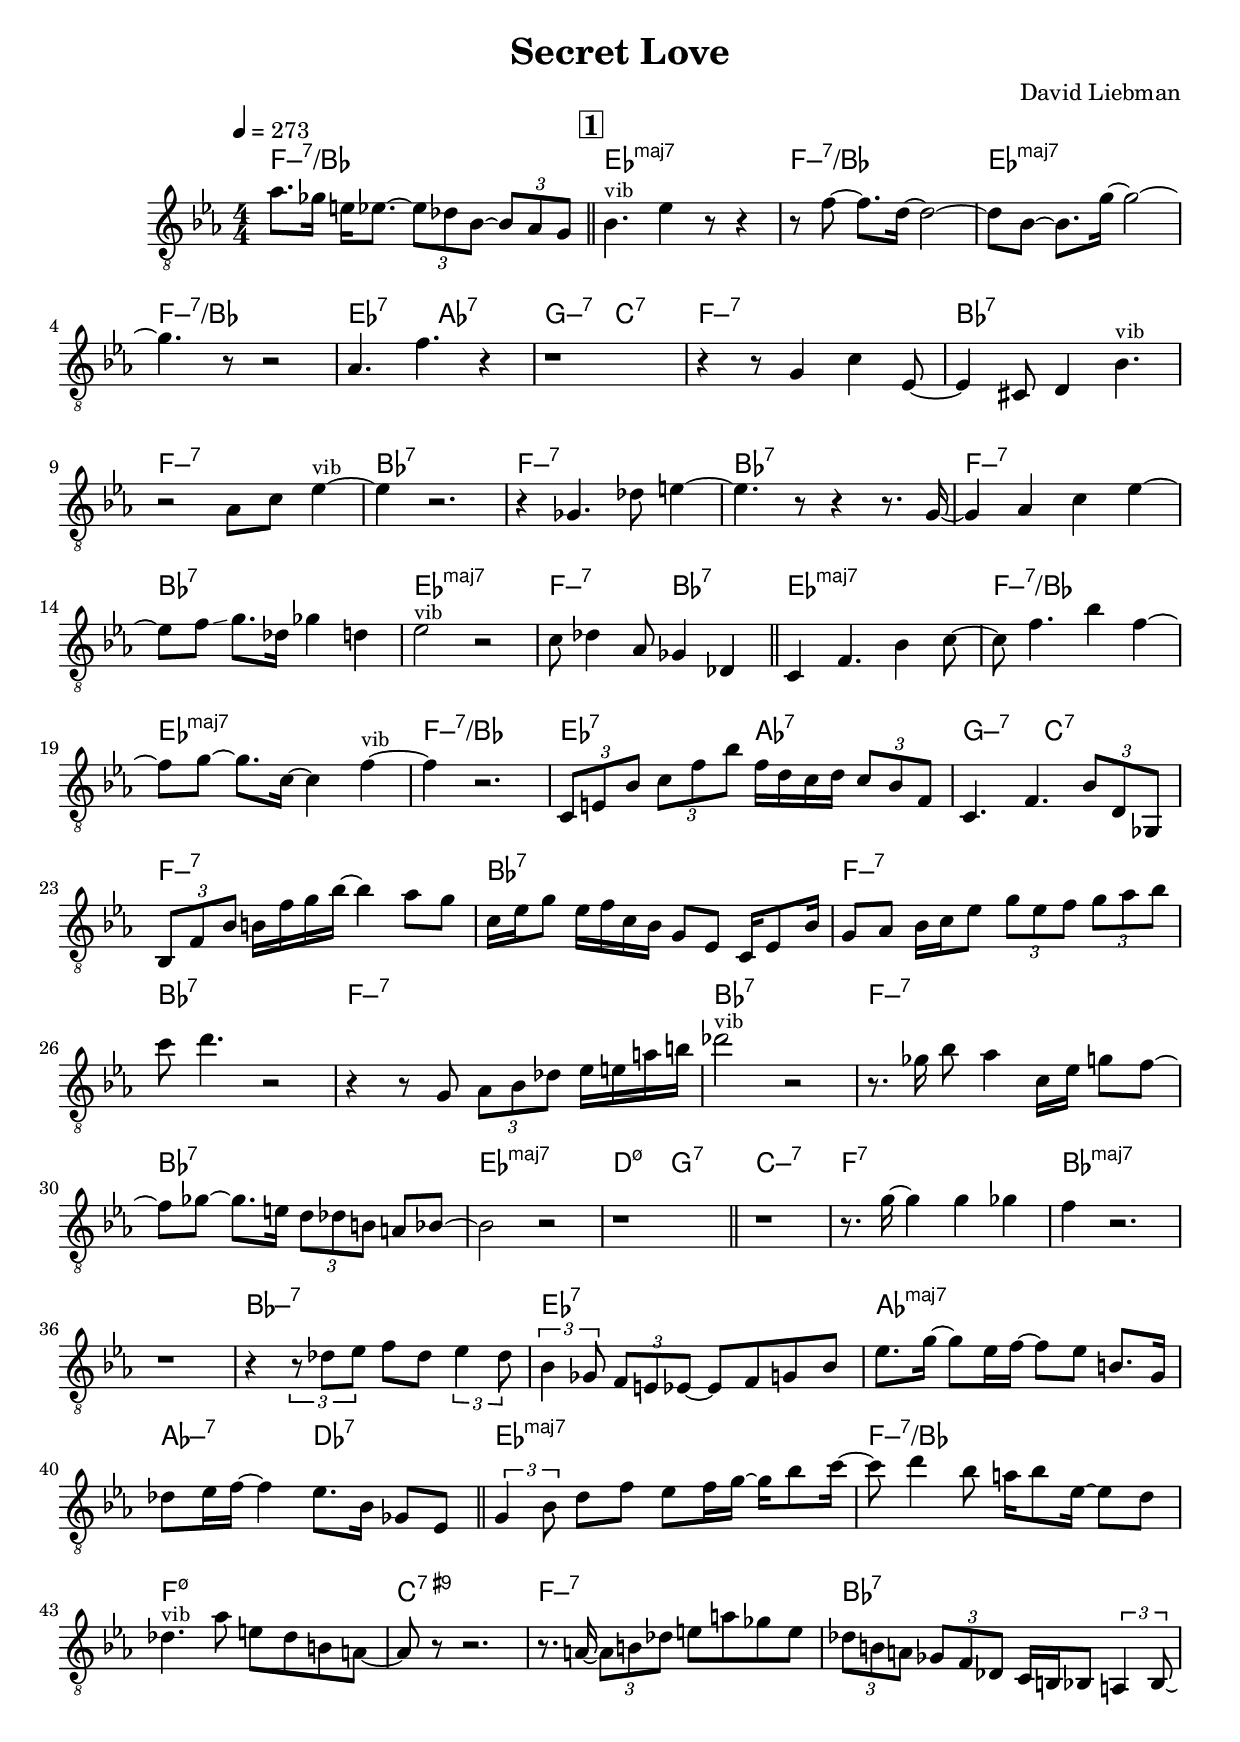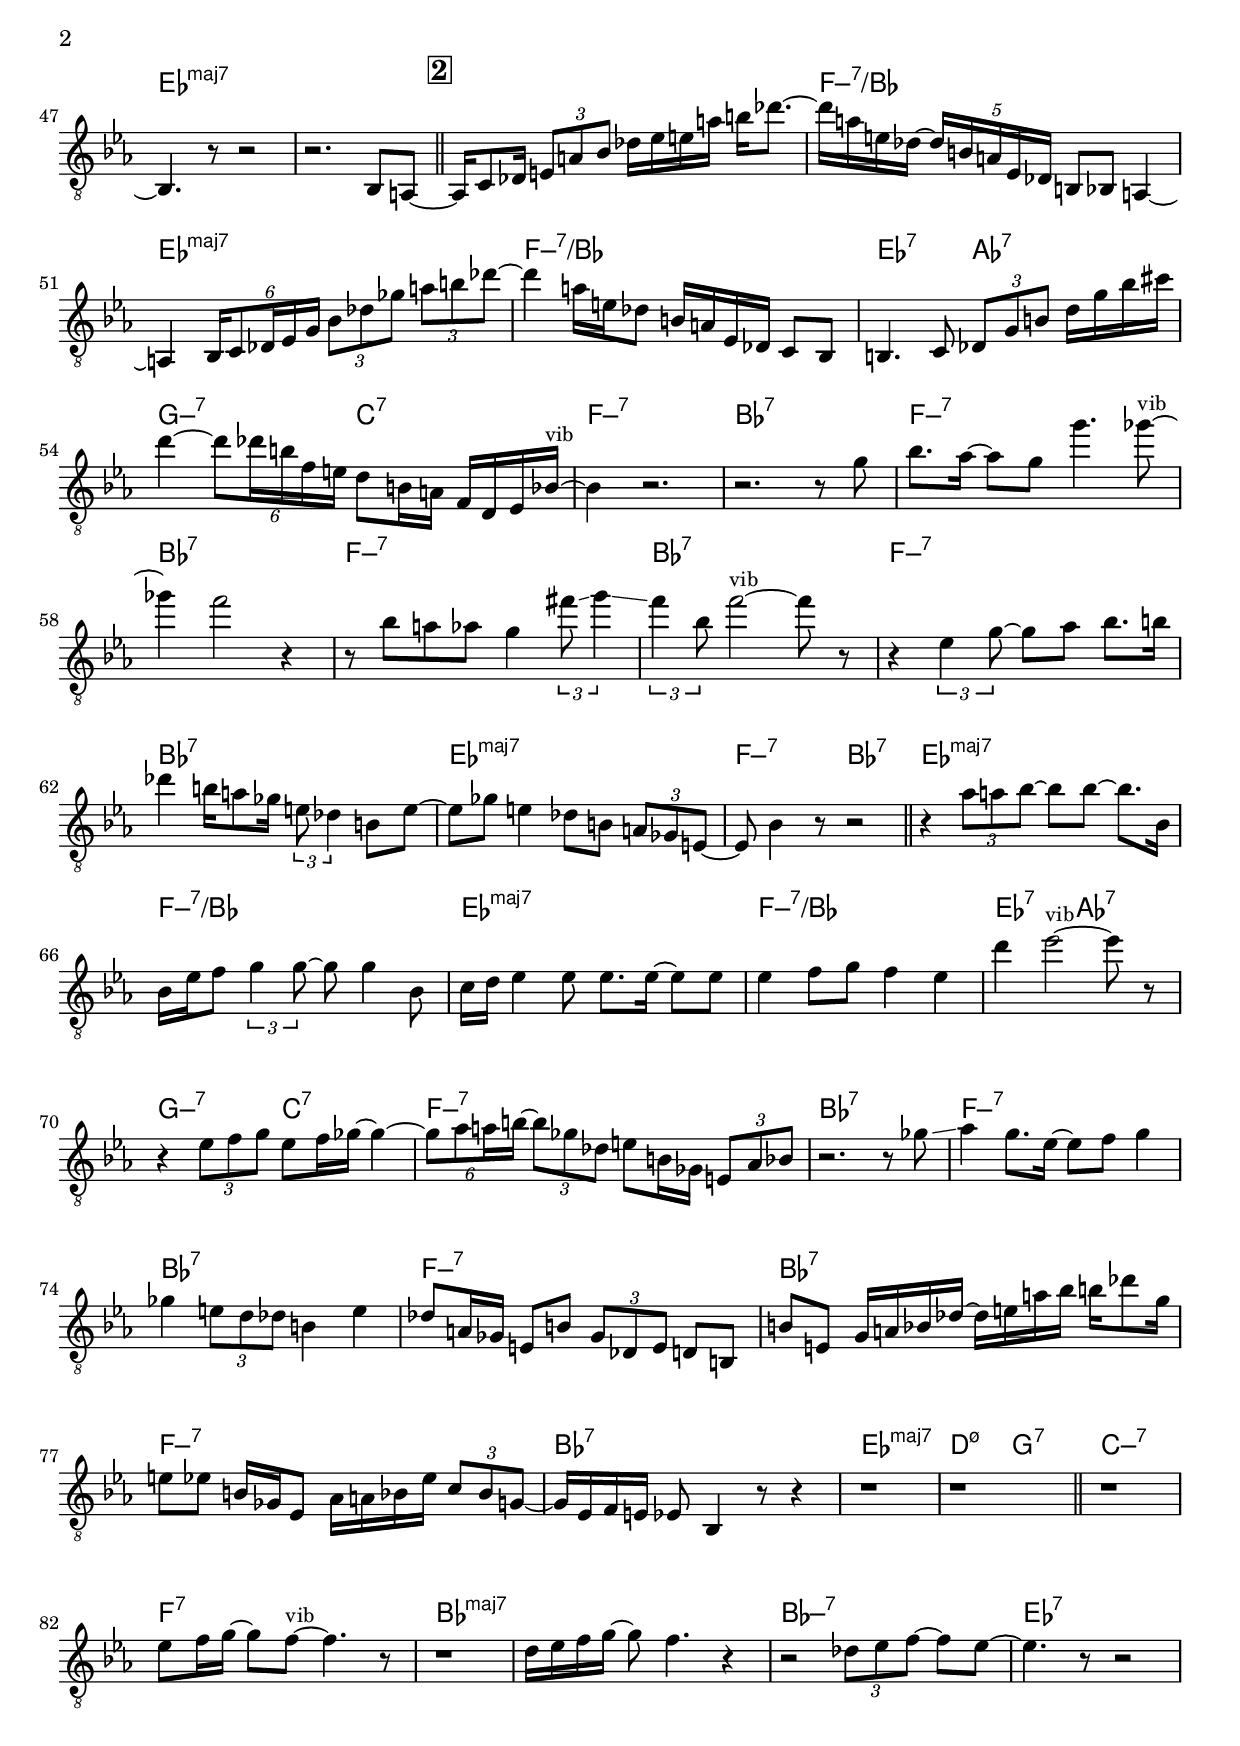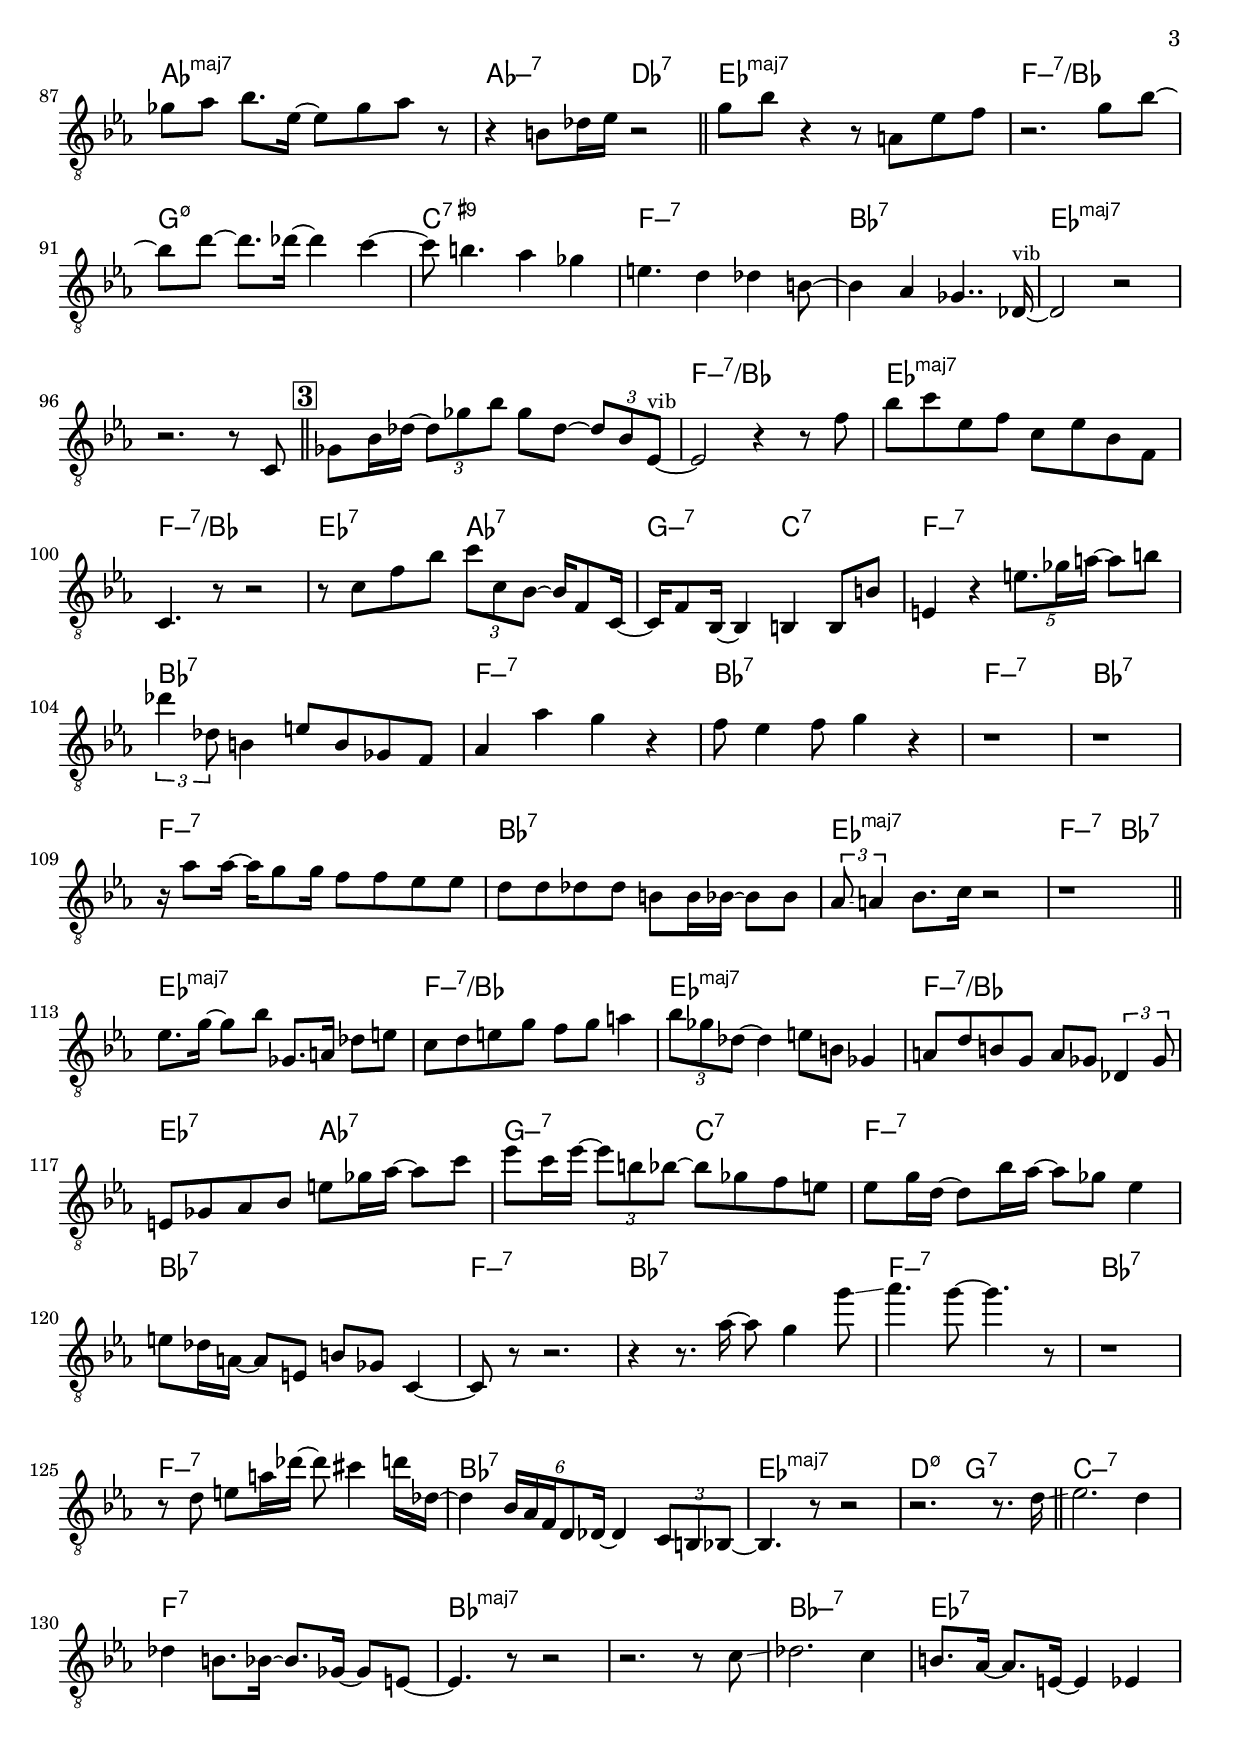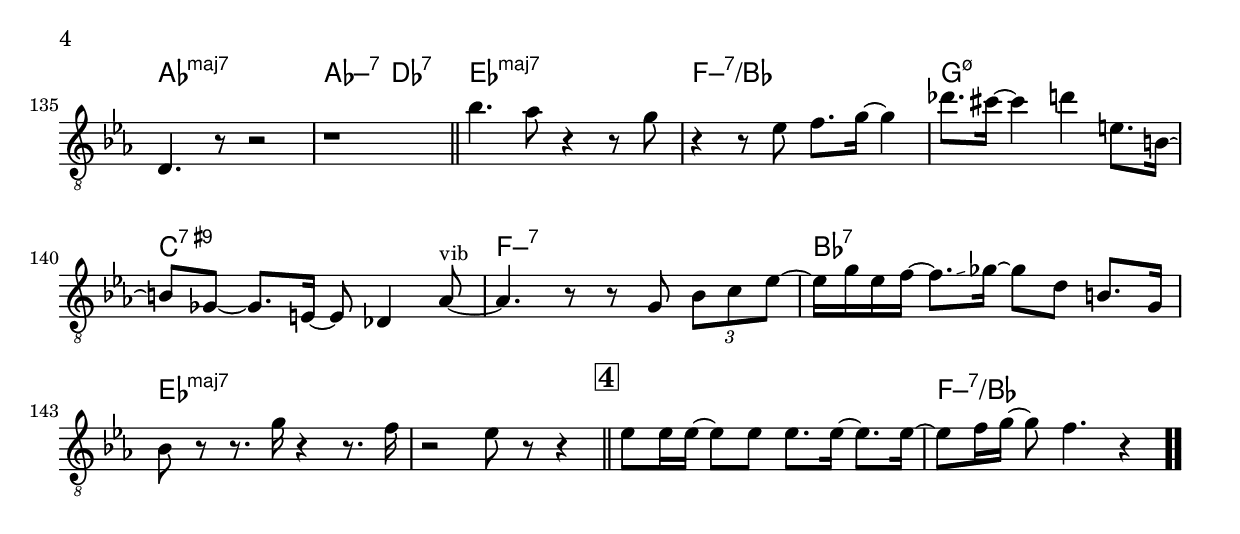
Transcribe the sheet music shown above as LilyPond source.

\version "2.13.2"

#(ly:set-option 'point-and-click #f)

\header {
  title = "Secret Love"
  composer = "David Liebman"
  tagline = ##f
}
global =
{
    \override Staff.TimeSignature #'style = #'()
    \time 4/4
    \clef "treble_8"
    \key es \major
    \override Rest #'direction = #'0
    \override MultiMeasureRest #'staff-position = #0
}
\score
{
<<
    \transpose c' c'

    \new ChordNames { \chords {
      \set majorSevenSymbol = \markup { "maj7" }
      \set minorChordModifier = \markup { \char ##x2013 }
      | f1:min7/bes 
      | es1:maj | f1:min7/bes | es1:maj | f1:min7/bes | es2:7 aes2:7 | g2:min7 c2:7 | f1:min7 | bes1:7 
      | f1:min7 | bes1:7 | f1:min7 | bes1:7 | f1:min7 | bes1:7 | es1:maj | f2:min7 bes2:7 
      | es1:maj | f1:min7/bes | es1:maj | f1:min7/bes | es2:7 aes2:7 | g2:min7 c2:7 | f1:min7 | bes1:7 
      | f1:min7 | bes1:7 | f1:min7 | bes1:7 | f1:min7 | bes1:7 | es1:maj | d2:min5-7 g2:7 
      | c1:min7 | f1:7 | bes1:maj | s1 | bes1:min7 | es1:7 | aes1:maj | aes2:min7 des2:7 
      | es1:maj | f1:min7/bes | f1:min5-7 | c1:9+ | f1:min7 | bes1:7 | es1:maj | s1 
      | s1 | f1:min7/bes | es1:maj | f1:min7/bes | es2:7 aes2:7 | g2:min7 c2:7 | f1:min7 | bes1:7 
      | f1:min7 | bes1:7 | f1:min7 | bes1:7 | f1:min7 | bes1:7 | es1:maj | f2:min7 bes2:7 
      | es1:maj | f1:min7/bes | es1:maj | f1:min7/bes | es2:7 aes2:7 | g2:min7 c2:7 | f1:min7 | bes1:7 
      | f1:min7 | bes1:7 | f1:min7 | bes1:7 | f1:min7 | bes1:7 | es1:maj | d2:min5-7 g2:7 
      | c1:min7 | f1:7 | bes1:maj | s1 | bes1:min7 | es1:7 | aes1:maj | aes2:min7 des2:7 
      | es1:maj | f1:min7/bes | g1:min5-7 | c1:9+ | f1:min7 | bes1:7 | es1:maj | s1 
      | s1 | f1:min7/bes | es1:maj | f1:min7/bes | es2:7 aes2:7 | g2:min7 c2:7 | f1:min7 | bes1:7 
      | f1:min7 | bes1:7 | f1:min7 | bes1:7 | f1:min7 | bes1:7 | es1:maj | f2:min7 bes2:7 
      | es1:maj | f1:min7/bes | es1:maj | f1:min7/bes | es2:7 aes2:7 | g2:min7 c2:7 | f1:min7 | bes1:7 
      | f1:min7 | bes1:7 | f1:min7 | bes1:7 | f1:min7 | bes1:7 | es1:maj | d2:min5-7 g2:7 
      | c1:min7 | f1:7 | bes1:maj | s1 | bes1:min7 | es1:7 | aes1:maj | aes2:min7 des2:7 
      | es1:maj | f1:min7/bes | g1:min5-7 | c1:9+ | f1:min7 | bes1:7 | es1:maj | s1 
      | s1 | f1:min7/bes|
      }
      }

    \new Staff
    <<
    \transpose c' c'

    {
      \global
  		%\override Score.MetronomeMark #'transparent = ##t
  		%\override Score.MetronomeMark #'stencil = ##f
  		
  		\override HorizontalBracket #'direction = #UP
  		\override HorizontalBracket #'bracket-flare = #'(0 . 0)
  		
  		\override TextSpanner #'dash-fraction = #1.0
  		\override TextSpanner #'bound-details #'left #'text = \markup{ \concat{\draw-line #'(0 . -1.0) \draw-line #'(1.0 . 0) }}
  		\override TextSpanner #'bound-details #'right #'text = \markup{ \concat{ \draw-line #'(1.0 . 0) \draw-line #'(0 . -1.0) }}
          \set Score.markFormatter = #format-mark-box-numbers


      \tempo 4 = 273
      \set Score.currentBarNumber = #0
     
      | aes'8. ges'16 e'16 es'8.~ \tuplet 3/2 {es'8 des'8 bes8~} \tuplet 3/2 {bes8 aes8 g8} 
      \bar "||" \mark \default bes4.^\markup{\left-align \small vib} es'4 r8 r4 
      | r8 f'8~ f'8. d'16~ d'2~ 
      | d'8 bes8~ bes8. g'16~ g'2~ 
      | g'4. r8 r2 
      | aes4. f'4. r4 
      | r1 
      | r4 r8 g4 c'4 es8~ 
      | es4 cis8 d4 bes4.^\markup{\left-align \small vib} 
      | r2 aes8 c'8 es'4~^\markup{\left-align \small vib} 
      | es'4 r2. 
      | r4 ges4. des'8 e'4~ 
      | e'4. r8 r4 r8. g16~ 
      | g4 aes4 c'4 es'4~ 
      | es'8 f'8\glissando  g'8. des'16 ges'4 d'4 
      | es'2^\markup{\left-align \small vib} r2 
      | c'8 des'4 aes8 ges4 des4 
      \bar "||" c4 f4. bes4 c'8~ 
      | c'8 f'4. bes'4 f'4~ 
      | f'8 g'8~ g'8. c'16~ c'4 f'4~^\markup{\left-align \small vib} 
      | f'4 r2. 
      | \tuplet 3/2 {c8 e8 bes8} \tuplet 3/2 {c'8 f'8 bes'8} f'16 d'16 c'16 d'16 \tuplet 3/2 {c'8 bes8 f8} 
      | c4. f4. \tuplet 3/2 {bes8 d8 ges,8} 
      | \tuplet 3/2 {bes,8 f8 bes8} b16 f'16 g'16 bes'16~ bes'4 aes'8 g'8 
      | c'16 es'16 g'8 es'16 f'16 c'16 bes16 g8 es8 c16 es8 bes16 
      | g8 aes8 bes16 c'16 es'8 \tuplet 3/2 {g'8 es'8 f'8} \tuplet 3/2 {g'8 aes'8 bes'8} 
      | c''8 d''4. r2 
      | r4 r8 g8 \tuplet 3/2 {aes8 bes8 des'8} es'16 e'16 a'16 b'16 
      | des''2^\markup{\left-align \small vib} r2 
      | r8. ges'16 bes'8 aes'4 c'16 es'16 g'8 f'8~ 
      | f'8 ges'8~ ges'8. e'16 \tuplet 3/2 {d'8 des'8 b8} a8 bes8~ 
      | bes2 r2 
      | r1 
      \bar "||" r1 
      | r8. g'16~ g'4 g'4 ges'4 
      | f'4 r2. 
      | r1 
      | r4 \tuplet 3/2 {r8 des'8 es'8} f'8 des'8 \tuplet 3/2 {es'4 des'8} 
      | \tuplet 3/2 {bes4 ges8} \tuplet 3/2 {f8 e8 es8~} es8 f8 g8 bes8 
      | es'8. g'16~ g'8 es'16 f'16~ f'8 es'8 b8. g16 
      | des'8 es'16 f'16~ f'4 es'8. bes16 ges8 es8 
      \bar "||" \tuplet 3/2 {g4 bes8} d'8 f'8 es'8 f'16 g'16~ g'16 bes'8 c''16~ 
      | c''8 d''4 bes'8 a'16 bes'8 es'16~ es'8 d'8 
      | des'4.^\markup{\left-align \small vib} aes'8 e'8 des'8 b8 a8~ 
      | a8 r8 r2. 
      | r8. a16~ \tuplet 3/2 {a8 b8 des'8} e'8 a'8 ges'8 e'8 
      | \tuplet 3/2 {des'8 b8 a8} \tuplet 3/2 {ges8 f8 des8} c16 b,16 bes,8 \tuplet 3/2 {a,4 bes,8~} 
      | bes,4. r8 r2 
      | r2. bes,8 a,8~ 
      \bar "||" \mark \default a,16 c8 des16 \tuplet 3/2 {e8 a8 bes8} des'16 es'16 e'16 a'16 b'16 des''8.~ 
      | des''16 a'16 e'16 des'16~ \tuplet 5/4 {des'16 b16 a16 es16 des16} b,8 bes,8 a,4~ 
      | a,4 \tuplet 6/4 {bes,16 c8 des16 es16 g16} \tuplet 3/2 {bes8 des'8 ges'8} \tuplet 3/2 {a'8 b'8 des''8~} 
      | des''4 a'16 e'16 des'8 b16 a16 es16 des16 c8 bes,8 
      | b,4. c8 \tuplet 3/2 {des8 g8 b8} d'16 g'16 bes'16 cis''16 
      | d''4~ \tuplet 6/4 {d''8 des''16 b'16 f'16 e'16} d'8 b16 a16 f16 d16 es16 bes16~^\markup{\left-align \small vib} 
      | bes4 r2. 
      | r2. r8 g'8 
      | bes'8. aes'16~ aes'8 g'8 g''4. ges''8~^\markup{\left-align \small vib} 
      | ges''4 f''2 r4 
      | r8 bes'8 a'8 aes'8 g'4 \tuplet 3/2 {fis''8\glissando  g''4\glissando } 
      | \tuplet 3/2 {f''4 bes'8} f''2~^\markup{\left-align \small vib} f''8 r8 
      | r4 \tuplet 3/2 {es'4 g'8~} g'8 aes'8 bes'8. b'16 
      | des''4 b'16 a'8 ges'16 \tuplet 3/2 {e'8 des'4} b8 e'8~ 
      | e'8 ges'8 e'4 des'8 b8 \tuplet 3/2 {a8 ges8 e8~} 
      | e8 bes4 r8 r2 
      \bar "||" r4 \tuplet 3/2 {aes'8 a'8 bes'8~} bes'8 bes'8~ bes'8. bes16 
      | bes16 es'16 f'8 \tuplet 3/2 {g'4 g'8~} g'8 g'4 bes8 
      | c'16 d'16 es'4 es'8 es'8. es'16~ es'8 es'8 
      | es'4 f'8 g'8 f'4 es'4 
      | d''4 es''2~^\markup{\left-align \small vib} es''8 r8 
      | r4 \tuplet 3/2 {es'8 f'8 g'8} es'8 f'16 ges'16~ ges'4~ 
      | \tuplet 6/4 {ges'8 aes'8 a'16 b'16~} \tuplet 3/2 {b'8 ges'8 des'8} e'8 b16 ges16 \tuplet 3/2 {e8 aes8 bes8} 
      | r2. r8 ges'8\glissando  
      | aes'4 g'8. es'16~ es'8 f'8 g'4 
      | ges'4 \tuplet 3/2 {e'8 d'8 des'8} b4 e'4 
      | des'8 a16 ges16 e8 b8 \tuplet 3/2 {ges8 des8 e8} d8 b,8 
      | b8 e8 g16 a16 bes16 des'16~ des'16 e'16 a'16 bes'16 b'16 des''8 g'16 
      | e'8 es'8 b16 ges16 es8 aes16 a16 bes16 es'16 \tuplet 3/2 {c'8 bes8 g8~} 
      | g16 es16 f16 e16 es8 bes,4 r8 r4 
      | r1 
      | r1 
      \bar "||" r1 
      | es'8 f'16 g'16~ g'8 f'8~^\markup{\left-align \small vib} f'4. r8 
      | r1 
      | d'16 es'16 f'16 g'16~ g'8 f'4. r4 
      | r2 \tuplet 3/2 {des'8 es'8 f'8~} f'8 es'8~ 
      | es'4. r8 r2 
      | ges'8 aes'8 bes'8. es'16~ es'8 ges'8 aes'8 r8 
      | r4 b8 des'16 es'16 r2 
      \bar "||" g'8 bes'8 r4 r8 a8 es'8 f'8 
      | r2. g'8 bes'8~ 
      | bes'8 d''8~ d''8. des''16~ des''4 c''4~ 
      | c''8 b'4. aes'4 ges'4 
      | e'4. d'4 des'4 b8~ 
      | b4 aes4 ges4.. des16~^\markup{\left-align \small vib} 
      | des2 r2 
      | r2. r8 c8 
      \bar "||" \mark \default ges8 bes16 des'16~ \tuplet 3/2 {des'8 ges'8 bes'8} ges'8 des'8~ \tuplet 3/2 {des'8 bes8 es8~^\markup{\left-align \small vib}} 
      | es2 r4 r8 f'8 
      | bes'8 c''8 es'8 f'8 c'8 es'8 bes8 f8 
      | c4. r8 r2 
      | r8 c'8 f'8 bes'8 \tuplet 3/2 {c''8 c'8 bes8~} bes16 f8 c16~ 
      | c16 f8 bes,16~ bes,4 b,4 b,8 b8 
      | e4 r4 \tuplet 5/4 {e'8. ges'16 a'16~} a'8 b'8 
      | \tuplet 3/2 {des''4 des'8} b4 e'8 b8 ges8 f8 
      | aes4 aes'4 g'4 r4 
      | f'8 es'4 f'8 g'4 r4 
      | r1 
      | r1 
      | r16 aes'8 aes'16~ aes'16 g'8 g'16 f'8 f'8 es'8 es'8 
      | d'8 d'8 des'8 des'8 b8 b16 bes16~ bes8 bes8 
      | \tuplet 3/2 {aes8\glissando  a4} bes8. c'16 r2 
      | r1 
      \bar "||" es'8. g'16~ g'8 bes'8 ges8. a16 des'8 e'8 
      | c'8 d'8 e'8 g'8 f'8 g'8 a'4 
      | \tuplet 3/2 {bes'8 ges'8 des'8~} des'4 e'8 b8 ges4 
      | a8 d'8 b8 g8 a8 ges8 \tuplet 3/2 {des4 ges8} 
      | e8 ges8 aes8 bes8 e'8 ges'16 aes'16~ aes'8 c''8 
      | es''8 c''16 es''16~ \tuplet 3/2 {es''8 b'8 bes'8~} bes'8 ges'8 f'8 e'8 
      | es'8 g'16 d'16~ d'8 bes'16 aes'16~ aes'8 ges'8 es'4 
      | e'8 des'16 a16~ a8 e8 b8 ges8 c4~ 
      | c8 r8 r2. 
      | r4 r8. aes'16~ aes'8 g'4 g''8\glissando  
      | aes''4. g''8~ g''4. r8 
      | r1 
      | r8 d'8 e'8 a'16 des''16~ des''8 cis''4 d''16 des'16~ 
      | des'4 \tuplet 6/4 {bes16 aes16 f16 d8 des16~} des4 \tuplet 3/2 {c8 b,8 bes,8~} 
      | bes,4. r8 r2 
      | r2. r8. d'16\glissando  
      \bar "||" es'2. d'4 
      | des'4 b8. bes16~ bes8. ges16~ ges8 e8~ 
      | e4. r8 r2 
      | r2. r8 c'8\glissando  
      | des'2. c'4 
      | b8. aes16~ aes8. e16~ e4 es4 
      | d4. r8 r2 
      | r1 
      \bar "||" bes'4. aes'8 r4 r8 g'8 
      | r4 r8 es'8 f'8. g'16~ g'4 
      | des''8. cis''16~ cis''4 d''4 e'8. b16~ 
      | b8 ges8~ ges8. e16~ e8 des4 aes8~^\markup{\left-align \small vib} 
      | aes4. r8 r8 g8 \tuplet 3/2 {bes8 c'8 es'8~} 
      | es'16 g'16 es'16 f'16~ f'8.\glissando  ges'16~ ges'8 d'8 b8. g16 
      | bes8 r8 r8. g'16 r4 r8. f'16 
      | r2 es'8 r8 r4 
      \bar "||" \mark \default es'8 es'16 es'16~ es'8 es'8 es'8. es'16~ es'8. es'16~ 
      | es'8 f'16 g'16~ g'8 f'4. r4\bar  ".."
    }
    >>
>>    
}
